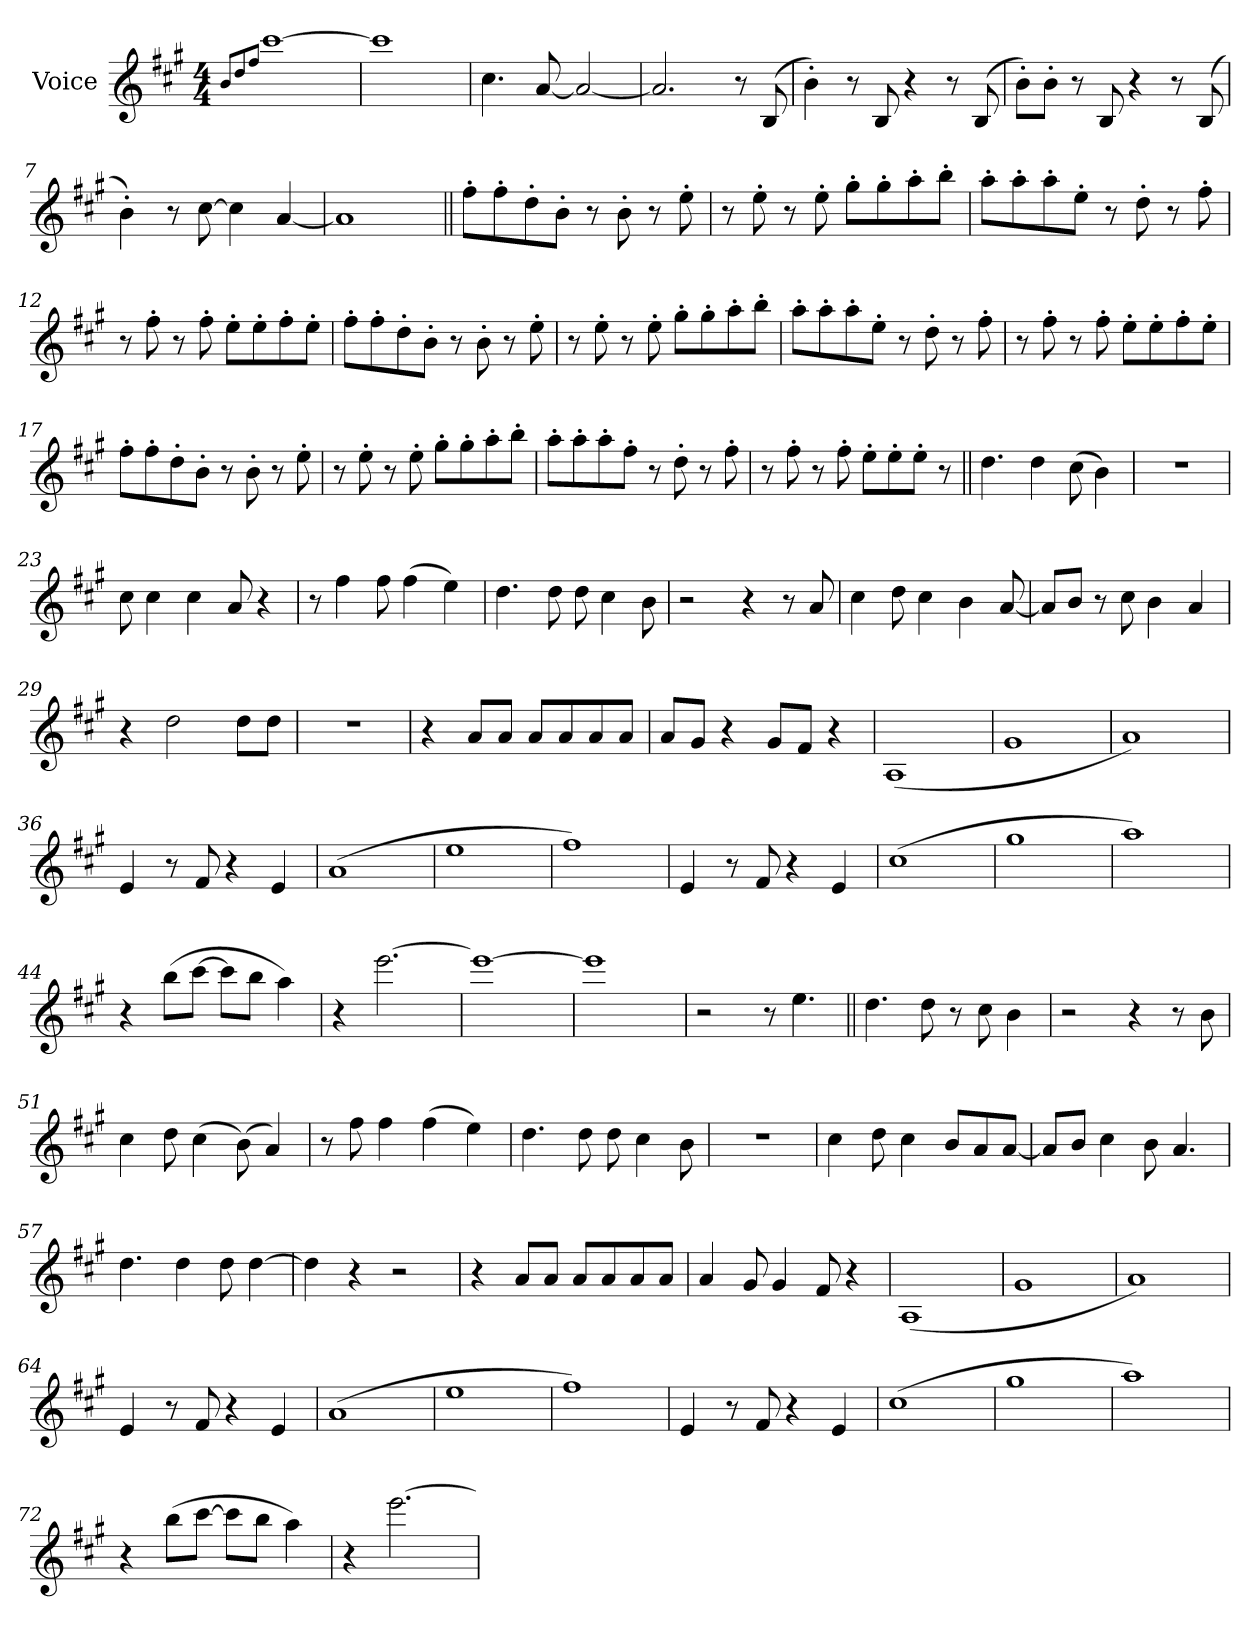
**kern
*part1
*staff1
*I"Voice
*I'Vc.
*clefG2
*k[f#c#g#]
*M4/4
*MM160
=1
8qbL
8qdd
8qff#J
[1ccc#!
=2
1ccc#!]
=3
4.cc#!
[8a!
2a!_
=4
2.a!]
8r
(<8B!
=5
4b'!)
8r
8B!
4r
8r
(<8B!
=6
8b'!L)
8b'!J
8r
8B!
4r
8r
(<8B!
=7
4b'!)
8r
[8cc#!
4cc#!]
[4a!
=8
1a!]
=9||
8ff#'L
8ff#'
8dd'
8b'J
8r
8b'
8r
8ee'
=10
8r
8ee'
8r
8ee'
8gg#'L
8gg#'
8aa'
8bb'J
=11
8aa'L
8aa'
8aa'
8ee'J
8r
8dd'
8r
8ff#'
=12
8r
8ff#'
8r
8ff#'
8ee'L
8ee'
8ff#'
8ee'J
=13
8ff#'L
8ff#'
8dd'
8b'J
8r
8b'
8r
8ee'
=14
8r
8ee'
8r
8ee'
8gg#'L
8gg#'
8aa'
8bb'J
=15
8aa'L
8aa'
8aa'
8ee'J
8r
8dd'
8r
8ff#'
=16
8r
8ff#'
8r
8ff#'
8ee'L
8ee'
8ff#'
8ee'J
=17
8ff#'L
8ff#'
8dd'
8b'J
8r
8b'
8r
8ee'
=18
8r
8ee'
8r
8ee'
8gg#'L
8gg#'
8aa'
8bb'J
=19
8aa'L
8aa'
8aa'
8ff#'J
8r
8dd'
8r
8ff#'
=20
8r
8ff#'
8r
8ff#'
8ee'L
8ee'
8ee'J
8r
=21||
4.dd
4dd
(>8cc#
4b)
=22
1r
=23
8cc#
4cc#
4cc#
8a
4r
=24
8r
4ff#
8ff#
(>4ff#
4ee)
=25
4.dd
8dd
8dd
4cc#
8b
=26
2r
4r
8r
8a
=27
4cc#
8dd
4cc#
4b
[8a
=28
8aL]
8bJ
8r
8cc#
4b
4a
=29
4r
2dd
8ddL
8ddJ
=30
1r
=31
4r
8aL
8aJ
8aL
8a
8a
8aJ
=32
8aL
8g#J
4r
8g#L
8f#J
4r
=33
(>1A
=34
1g#
=35
1a)
=36
4e!
8r
8f#!
4r
4e!
=37
(>1a
=38
1ee
=39
1ff#)
=40
4e!
8r
8f#!
4r
4e!
=41
(>1cc#
=42
1gg#
=43
1aa)
=44
4r
(>8bbL
[8ccc#J
8ccc#L]
8bbJ
4aa)
=45
4r
[2.eee
=46
1eee_
=47
1eee]
=48
2r
8r
4.ee
=49||
4.dd
8dd
8r
8cc#
4b
=50
2r
4r
8r
8b
=51
4cc#
8dd
(>4cc#
(>8b)
4a)
=52
8r
8ff#
4ff#
(>4ff#
4ee)
=53
4.dd
8dd
8dd
4cc#
8b
=54
1r
=55
4cc#
8dd
4cc#
8bL
8a
[8aJ
=56
8aL]
8bJ
4cc#
8b
4.a
=57
4.dd
4dd
8dd
[4dd
=58
4dd]
4r
2r
=59
4r
8aL
8aJ
8aL
8a
8a
8aJ
=60
4a
8g#
4g#
8f#
4r
=61
(>1A
=62
1g#
=63
1a)
=64
4e!
8r
8f#!
4r
4e!
=65
(>1a
=66
1ee
=67
1ff#)
=68
4e!
8r
8f#!
4r
4e!
=69
(>1cc#
=70
1gg#
=71
1aa)
=72
4r
(>8bbL
[8ccc#J
8ccc#L]
8bbJ
4aa)
=73
4r
[2.eee
=
*-
